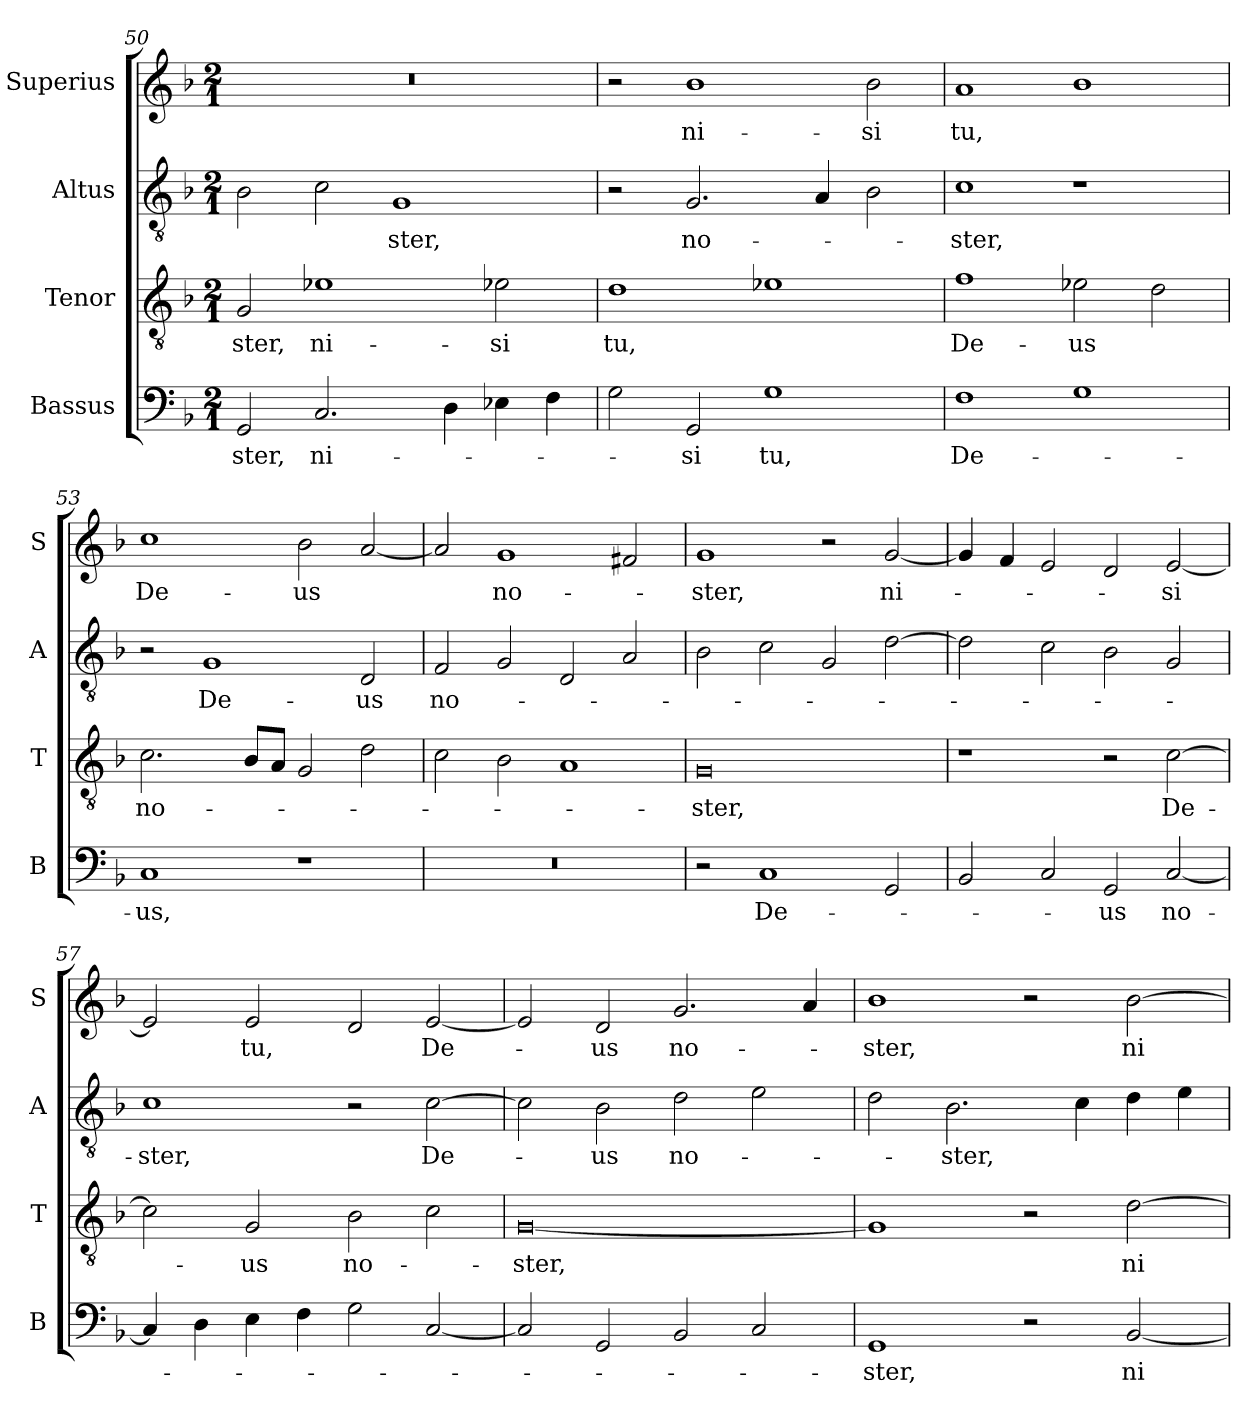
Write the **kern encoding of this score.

**kern	**text	**kern	**text	**kern	**text	**kern	**text
*part4	*part4	*part3	*part3	*part2	*part2	*part1	*part1
*staff4	*staff4	*staff3	*staff3	*staff2	*staff2	*staff1	*staff1
*I"Bassus	*	*I"Tenor	*	*I"Altus	*	*I"Superius	*
*I'B	*	*I'T	*	*I'A	*	*I'S	*
*clefF4	*	*clefGv2	*	*clefGv2	*	*clefG2	*
*k[b-]	*	*k[b-]	*	*k[b-]	*	*k[b-]	*
*F:	*	*F:	*	*F:	*	*F:	*
*M2/1	*	*M2/1	*	*M2/1	*	*M2/1	*
=50	=50	=50	=50	=50	=50	=50	=50
2GG	-ster,	2G	-ster,	2B-	.	0r	.
2.C	ni-	1e-X	ni-	2c	.	.	.
.	.	.	.	1G	-ster,	.	.
4D	.	.	.	.	.	.	.
4E-X	.	2e-X	-si	.	.	.	.
4F	.	.	.	.	.	.	.
=51	=51	=51	=51	=51	=51	=51	=51
2G	.	1d	tu,	2r	.	2r	.
2GG	-si	.	.	2.G	no-	1b-	ni-
1G	tu,	1e-X	.	.	.	.	.
.	.	.	.	4A	.	.	.
.	.	.	.	2B-	.	2b-	-si
=52	=52	=52	=52	=52	=52	=52	=52
1F	De-	1f	De-	1c	-ster,	1a	tu,
1G	.	2e-X	-us	1r	.	1b-	.
.	.	2d	.	.	.	.	.
=53	=53	=53	=53	=53	=53	=53	=53
1C	-us,	2.c	no-	2r	.	1cc	De-
.	.	.	.	1G	De-	.	.
.	.	8B-L	.	.	.	.	.
.	.	8AJ	.	.	.	.	.
1r	.	2G	.	.	.	2b-	-us
.	.	2d	.	2D	-us	[2a	.
=54	=54	=54	=54	=54	=54	=54	=54
0r	.	2c	.	2F	no-	2a]	.
.	.	2B-	.	2G	.	1g	no-
.	.	1A	.	2D	.	.	.
.	.	.	.	2A	.	2f#X	.
=55	=55	=55	=55	=55	=55	=55	=55
2r	.	0G	-ster,	2B-	.	1g	-ster,
1C	De-	.	.	2c	.	.	.
.	.	.	.	2G	.	2r	.
2GG	.	.	.	[2d	.	[2g	ni-
=56	=56	=56	=56	=56	=56	=56	=56
2BB-	.	1r	.	2d]	.	4g]	.
.	.	.	.	.	.	4f	.
2C	.	.	.	2c	.	2e	.
2GG	-us	2r	.	2B-	.	2d	.
[2C	no-	[2c	De-	2G	.	[2e	-si
=57	=57	=57	=57	=57	=57	=57	=57
4C]	.	2c]	.	1c	-ster,	2e]	.
4D	.	.	.	.	.	.	.
4E	.	2G	-us	.	.	2e	tu,
4F	.	.	.	.	.	.	.
2G	.	2B-	no-	2r	.	2d	.
[2C	.	2c	.	[2c	De-	[2e	De-
=58	=58	=58	=58	=58	=58	=58	=58
2C]	.	[0G	-ster,	2c]	.	2e]	.
2GG	.	.	.	2B-	-us	2d	-us
2BB-	.	.	.	2d	no-	2.g	no-
2C	.	.	.	2e	.	.	.
.	.	.	.	.	.	4a	.
=59	=59	=59	=59	=59	=59	=59	=59
1GG	-ster,	1G]	.	2d	.	1b-	-ster,
.	.	.	.	2.B-	-ster,	.	.
2r	.	2r	.	.	.	2r	.
.	.	.	.	4c	.	.	.
[2BB-	ni-	[2d	ni-	4d	.	[2b-	ni-
.	.	.	.	4e	.	.	.
=	=	=	=	=	=	=	=
*-	*-	*-	*-	*-	*-	*-	*-
